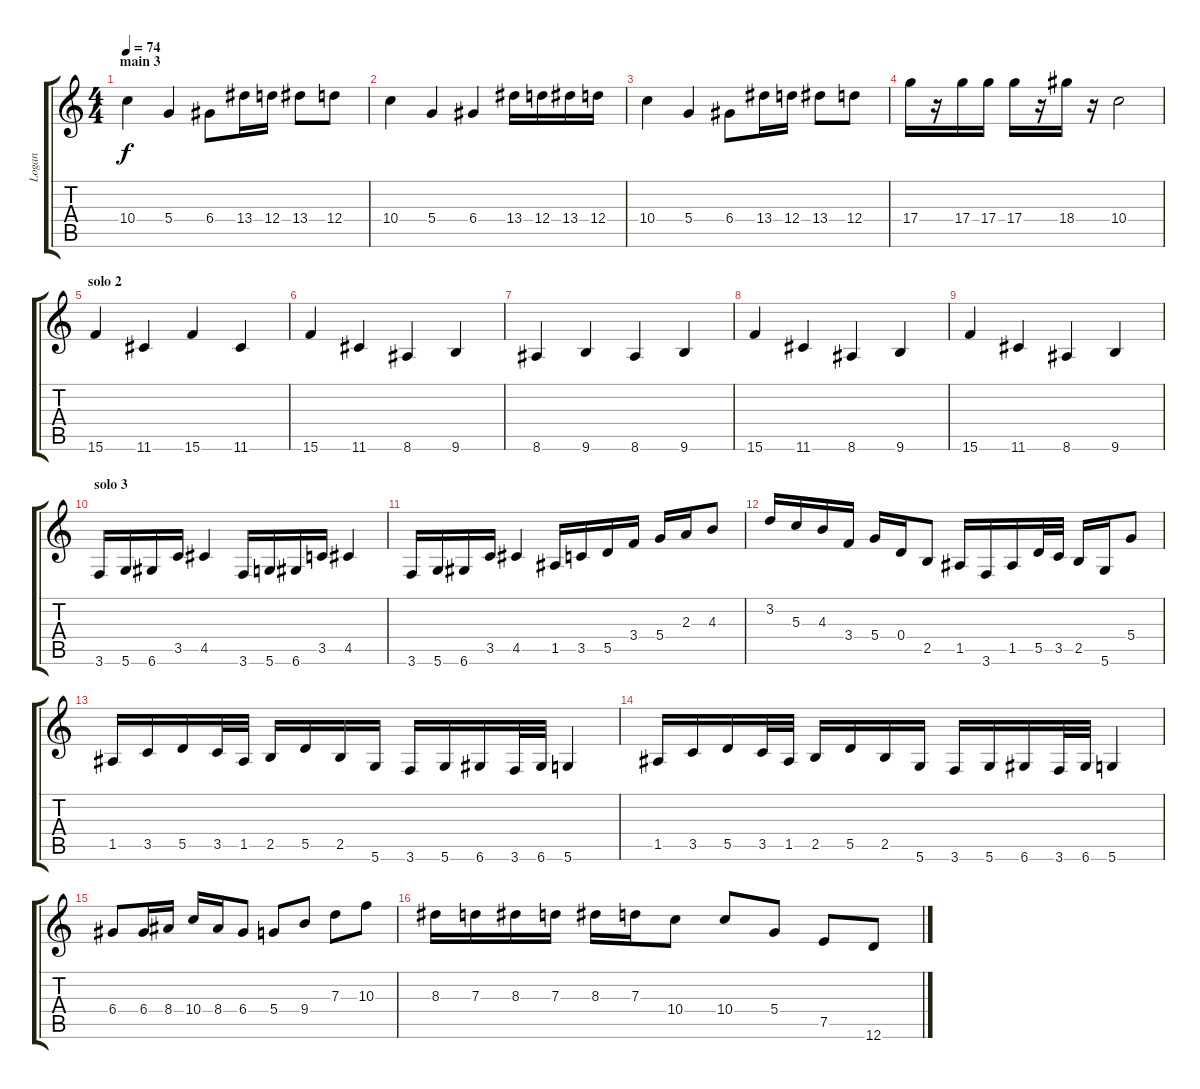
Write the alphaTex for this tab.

\track ("Logan" "Logan") {instrument overdrivenguitar}
\staff {score tabs}
\tuning (E4 B3 G3 D3 A2 D2) {hide}
\ts (4 4)
\section ("" "main 3")
\tempo 74
\clef g2
\ks c
10.4.4{dy f} 5.4.4 6.4.8 13.4.16 12.4.16 13.4.8 12.4.8 |
10.4.4 5.4.4 6.4.4 13.4.16 12.4.16 13.4.16 12.4.16 |
10.4.4 5.4.4 6.4.8 13.4.16 12.4.16 13.4.8 12.4.8 |
17.4.16 r.16 17.4.16 17.4.16 17.4.16 r.16 18.4.16 r.16 10.4.2 |
\section ("" "solo 2")
15.6.4 11.6.4 15.6.4 11.6.4 |
15.6.4 11.6.4 8.6.4 9.6.4 |
8.6.4 9.6.4 8.6.4 9.6.4 |
15.6.4 11.6.4 8.6.4 9.6.4 |
15.6.4 11.6.4 8.6.4 9.6.4 |
\section ("" "solo 3")
3.6.16 5.6.16 6.6.16 3.5.16 4.5.4 3.6.16 5.6.16 6.6.16 3.5.16 4.5.4 |
3.6.16 5.6.16 6.6.16 3.5.16 4.5.4 1.5.16 3.5.16 5.5.16 3.4.16 5.4.16 2.3.16 4.3.8 |
3.2.16 5.3.16 4.3.16 3.4.16 5.4.16 0.4.16 2.5.8 1.5.16 3.6.16 1.5.16 5.5.32 3.5.32 2.5.16 5.6.16 5.4.8 |
1.5.16 3.5.16 5.5.16 3.5.32 1.5.32 2.5.16 5.5.16 2.5.16 5.6.16 3.6.16 5.6.16 6.6.16 3.6.32 6.6.32 5.6.4 |
1.5.16 3.5.16 5.5.16 3.5.32 1.5.32 2.5.16 5.5.16 2.5.16 5.6.16 3.6.16 5.6.16 6.6.16 3.6.32 6.6.32 5.6.4 |
6.4.8 6.4.16 8.4.16 10.4.16 8.4.16 6.4.8 5.4.8 9.4.8 7.3.8 10.3.8 |
8.3.16 7.3.16 8.3.16 7.3.16 8.3.16 7.3.16 10.4.8 10.4.8 5.4.8 7.5.8 12.6.8
